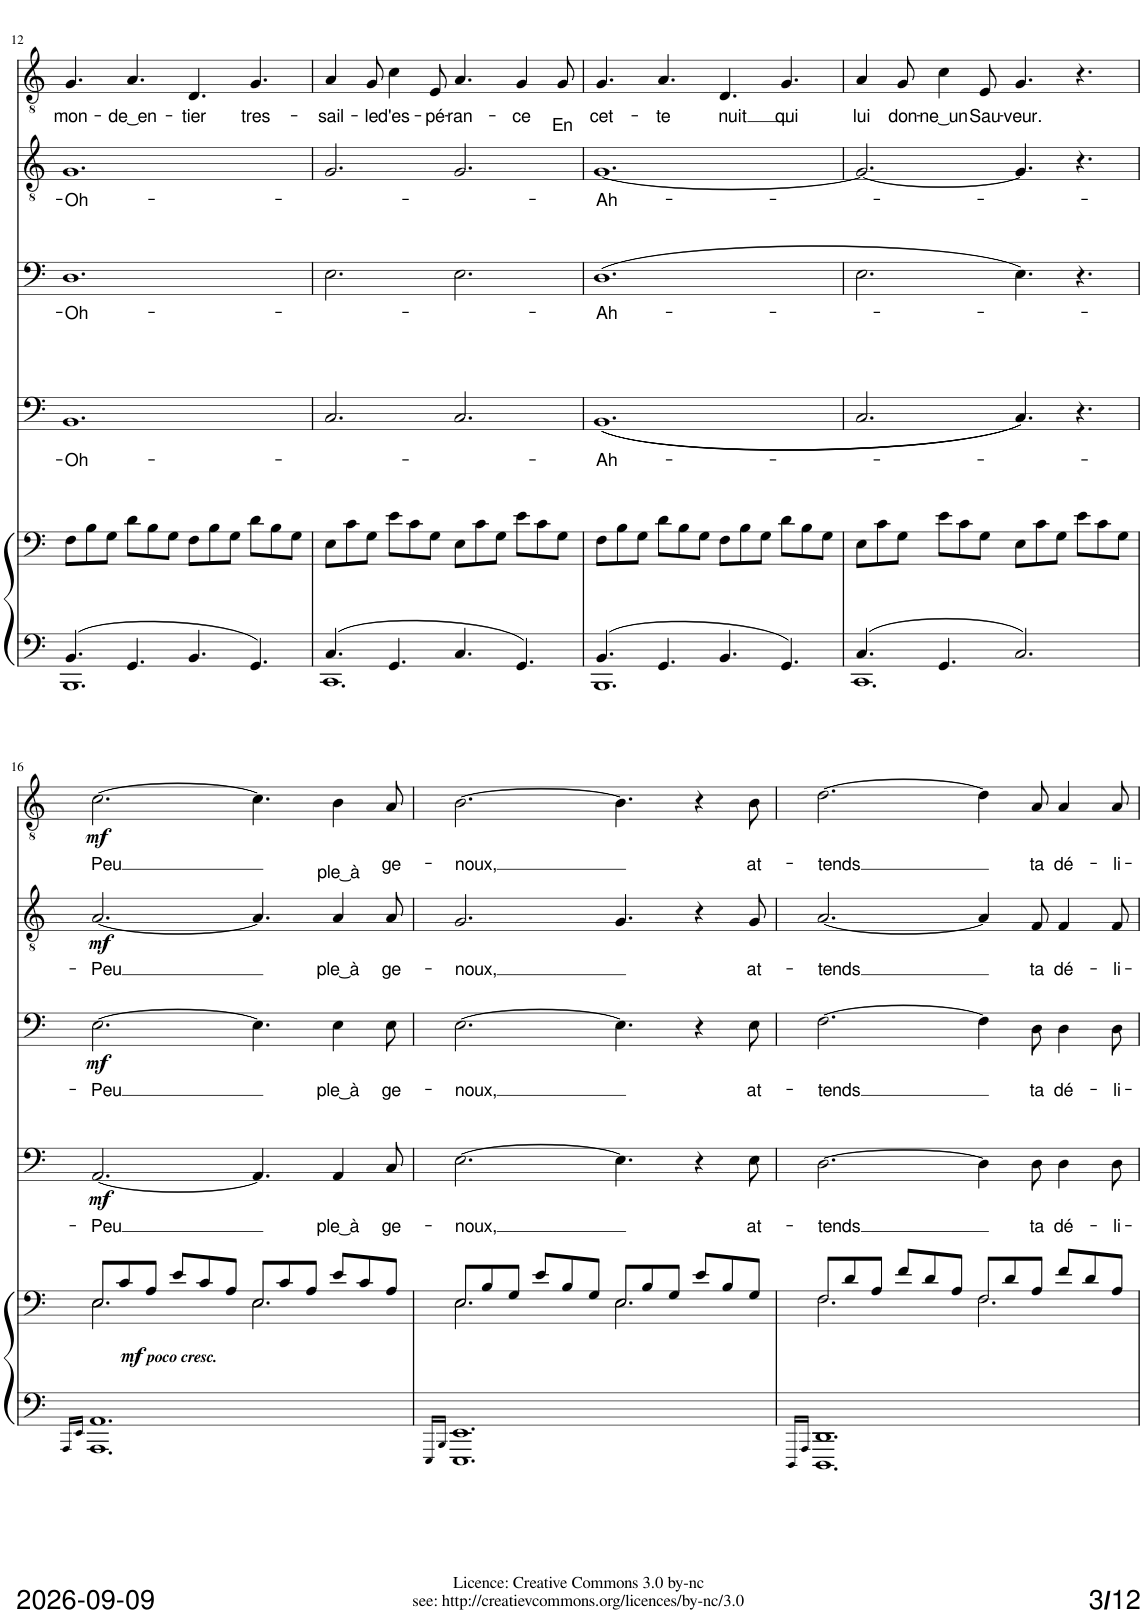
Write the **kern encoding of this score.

**kern	**kern	**dynam	**kern	**text	**dynam	**kern	**text	**dynam	**kern	**text	**dynam	**kern	**text	**dynam
*part5	*part5	*part5	*part4	*part4	*part4	*part3	*part3	*part3	*part2	*part2	*part2	*part1	*part1	*part1
*staff6	*staff5	*staff5/6	*staff4	*staff4	*staff4	*staff3	*staff3	*staff3	*staff2	*staff2	*staff2	*staff1	*staff1	*staff1
*I"Piano	*	*	*I"Bass II	*	*	*I"Bass I	*	*	*I"Tenor II	*	*	*I"Tenor I	*	*
*I'Pno	*	*	*	*	*	*	*	*	*	*	*	*	*	*
!!LO:PB:g=z
*clefF4	*clefF4	*	*clefF4	*	*	*clefF4	*	*	*clefGv2	*	*	*clefGv2	*	*
*k[]	*k[]	*	*k[]	*	*	*k[]	*	*	*k[]	*	*	*k[]	*	*
*M12/8	*M12/8	*	*M12/8	*	*	*M12/8	*	*	*M12/8	*	*	*M12/8	*	*
=12	=12	=12	=12	=12	=12	=12	=12	=12	=12	=12	=12	=12	=12	=12
*^	*	*	*	*	*	*	*	*	*	*	*	*	*	*
!	!	!	!	!	!LO:LY:b	!	!	!LO:LY:b	!	!	!LO:LY:b	!	!	!LO:LY:b	!
4.BB/	1.BBB	8F\L	.	1.BB	-Oh-	.	1.D	-Oh-	.	1.G	-Oh-	.	4.G/	mon-	.
.	.	8B\	.	.	.	.	.	.	.	.	.	.	.	.	.
.	.	8G\J	.	.	.	.	.	.	.	.	.	.	.	.	.
!	!	!	!	!	!	!	!	!	!	!	!	!	!	!LO:LY:b	!
4.GG/	.	8d\L	.	.	.	.	.	.	.	.	.	.	4.A/	-de ͜ en-	.
.	.	8B\	.	.	.	.	.	.	.	.	.	.	.	.	.
.	.	8G\J	.	.	.	.	.	.	.	.	.	.	.	.	.
!	!	!	!	!	!	!	!	!	!	!	!	!	!	!LO:LY:b	!
4.BB/	.	8F\L	.	.	.	.	.	.	.	.	.	.	4.D/	-tier	.
.	.	8B\	.	.	.	.	.	.	.	.	.	.	.	.	.
.	.	8G\J	.	.	.	.	.	.	.	.	.	.	.	.	.
!	!	!	!	!	!	!	!	!	!	!	!	!	!	!LO:LY:b	!
4.GG/	.	8d\L	.	.	.	.	.	.	.	.	.	.	4.G/	tres-	.
.	.	8B\	.	.	.	.	.	.	.	.	.	.	.	.	.
.	.	8G\J	.	.	.	.	.	.	.	.	.	.	.	.	.
=13	=13	=13	=13	=13	=13	=13	=13	=13	=13	=13	=13	=13	=13	=13	=13
!	!	!	!	!	!	!	!	!	!	!	!	!	!	!LO:LY:b	!
4.C/	1.CC	8E\L	.	2.C/	.	.	2.E\	.	.	2.G/	.	.	4A/	-sail-	.
.	.	8c\	.	.	.	.	.	.	.	.	.	.	.	.	.
!	!	!	!	!	!	!	!	!	!	!	!	!	!	!LO:LY:b	!
.	.	8G\J	.	.	.	.	.	.	.	.	.	.	8G/	-le	.
!	!	!	!	!	!	!	!	!	!	!	!	!	!	!LO:LY:b	!
4.GG/	.	8e\L	.	.	.	.	.	.	.	.	.	.	4c\	d'es-	.
.	.	8c\	.	.	.	.	.	.	.	.	.	.	.	.	.
!	!	!	!	!	!	!	!	!	!	!	!	!	!	!LO:LY:b	!
.	.	8G\J	.	.	.	.	.	.	.	.	.	.	8E/	-pé-	.
!	!	!	!	!	!	!	!	!	!	!	!	!	!	!LO:LY:b	!
4.C/	.	8E\L	.	2.C/	.	.	2.E\	.	.	2.G/	.	.	4.A/	-ran-	.
.	.	8c\	.	.	.	.	.	.	.	.	.	.	.	.	.
.	.	8G\J	.	.	.	.	.	.	.	.	.	.	.	.	.
!	!	!	!	!	!	!	!	!	!	!	!	!	!	!LO:LY:b	!
4.GG/	.	8e\L	.	.	.	.	.	.	.	.	.	.	4G/	-ce	.
.	.	8c\	.	.	.	.	.	.	.	.	.	.	.	.	.
!	!	!	!	!	!	!	!	!	!	!	!	!	!	!LO:LY:b	!
.	.	8G\J	.	.	.	.	.	.	.	.	.	.	8G/	En	.
=14	=14	=14	=14	=14	=14	=14	=14	=14	=14	=14	=14	=14	=14	=14	=14
!	!	!	!	!	!LO:LY:b	!	!	!LO:LY:b	!	!	!LO:LY:b	!	!	!LO:LY:b	!
4.BB/	1.BBB	8F\L	.	((1.BB	-Ah-	.	(1.D	-Ah-	.	[1.G	-Ah-	.	4.G/	cet-	.
.	.	8B\	.	.	.	.	.	.	.	.	.	.	.	.	.
.	.	8G\J	.	.	.	.	.	.	.	.	.	.	.	.	.
!	!	!	!	!	!	!	!	!	!	!	!	!	!	!LO:LY:b	!
4.GG/	.	8d\L	.	.	.	.	.	.	.	.	.	.	4.A/	-te	.
.	.	8B\	.	.	.	.	.	.	.	.	.	.	.	.	.
.	.	8G\J	.	.	.	.	.	.	.	.	.	.	.	.	.
!	!	!	!	!	!	!	!	!	!	!	!	!	!	!LO:LY:b	!
4.BB/	.	8F\L	.	.	.	.	.	.	.	.	.	.	4.D/	nuit	.
.	.	8B\	.	.	.	.	.	.	.	.	.	.	.	.	.
.	.	8G\J	.	.	.	.	.	.	.	.	.	.	.	.	.
!	!	!	!	!	!	!	!	!	!	!	!	!	!	!LO:LY:b	!
4.GG/	.	8d\L	.	.	.	.	.	.	.	.	.	.	4.G/	qui	.
.	.	8B\	.	.	.	.	.	.	.	.	.	.	.	.	.
.	.	8G\J	.	.	.	.	.	.	.	.	.	.	.	.	.
=15	=15	=15	=15	=15	=15	=15	=15	=15	=15	=15	=15	=15	=15	=15	=15
!	!	!	!	!	!	!	!	!	!	!	!	!	!	!LO:LY:b	!
4.C/	1.CC	8E\L	.	2.C/	.	.	2.E\	.	.	2.G/_	.	.	4A/	lui	.
.	.	8c\	.	.	.	.	.	.	.	.	.	.	.	.	.
!	!	!	!	!	!	!	!	!	!	!	!	!	!	!LO:LY:b	!
.	.	8G\J	.	.	.	.	.	.	.	.	.	.	8G/	don-	.
!	!	!	!	!	!	!	!	!	!	!	!	!	!	!LO:LY:b	!
4.GG/	.	8e\L	.	.	.	.	.	.	.	.	.	.	4c\	-ne ͜ un	.
.	.	8c\	.	.	.	.	.	.	.	.	.	.	.	.	.
!	!	!	!	!	!	!	!	!	!	!	!	!	!	!LO:LY:b	!
.	.	8G\J	.	.	.	.	.	.	.	.	.	.	8E/	Sau-	.
!	!	!	!	!	!	!	!	!	!	!	!	!	!	!LO:LY:b	!
2.C/	.	8E\L	.	4.C/))	.	.	4.E\)	.	.	4.G/]	.	.	4.G/	-veur.	.
.	.	8c\	.	.	.	.	.	.	.	.	.	.	.	.	.
.	.	8G\J	.	.	.	.	.	.	.	.	.	.	.	.	.
.	.	8e\L	.	4.r	.	.	4.r	.	.	4.r	.	.	4.r	.	.
.	.	8c\	.	.	.	.	.	.	.	.	.	.	.	.	.
.	.	8G\J	.	.	.	.	.	.	.	.	.	.	.	.	.
!!LO:LB:g=z
=16	=16	=16	=16	=16	=16	=16	=16	=16	=16	=16	=16	=16	=16	=16	=16
16qAAA/LL	.	.	.	.	.	.	.	.	.	.	.	.	.	.	.
16qEE/JJ	.	.	.	.	.	.	.	.	.	.	.	.	.	.	.
!	!	!LO:N:head=open	!LO:DY:b	!	!LO:LY:b	!	!	!LO:LY:b	!	!	!LO:LY:b	!	!	!LO:LY:b	!
*	*	*^	*	*	*	*	*	*	*	*	*	*	*	*	*
!	!	!	!	!LO:DY:n=1:b	!	!	!LO:DY:b	!	!	!LO:DY:b	!	!	!LO:DY:b	!	!	!LO:DY:b
1.AA	1.AAA	8E/L	2.E\	mf other-dynamics	[2.AA/	-Peu	mf	[2.E\	-Peu	mf	[2.A/	-Peu	mf	[2.c\	-Peu	mf
.	.	8c/	.	.	.	.	.	.	.	.	.	.	.	.	.	.
.	.	8A/J	.	.	.	.	.	.	.	.	.	.	.	.	.	.
.	.	8e/L	.	.	.	.	.	.	.	.	.	.	.	.	.	.
.	.	8c/	.	.	.	.	.	.	.	.	.	.	.	.	.	.
.	.	8A/J	.	.	.	.	.	.	.	.	.	.	.	.	.	.
!	!	!LO:N:head=open	!	!	!	!	!	!	!	!	!	!	!	!	!	!
.	.	8E/L	2.E\	.	4.AA/]	.	.	4.E\]	.	.	4.A/]	.	.	4.c\]	.	.
.	.	8c/	.	.	.	.	.	.	.	.	.	.	.	.	.	.
.	.	8A/J	.	.	.	.	.	.	.	.	.	.	.	.	.	.
!	!	!	!	!	!	!LO:LY:b	!	!	!LO:LY:b	!	!	!LO:LY:b	!	!	!LO:LY:b	!
.	.	8e/L	.	.	4AA/	ple ͜ à	.	4E\	ple ͜ à	.	4A/	ple ͜ à	.	4B\	ple ͜ à	.
.	.	8c/	.	.	.	.	.	.	.	.	.	.	.	.	.	.
!	!	!	!	!	!	!LO:LY:b	!	!	!LO:LY:b	!	!	!LO:LY:b	!	!	!LO:LY:b	!
.	.	8A/J	.	.	8C/	ge-	.	8E\	ge-	.	8A/	ge-	.	8A/	ge-	.
=17	=17	=17	=17	=17	=17	=17	=17	=17	=17	=17	=17	=17	=17	=17	=17	=17
16qEEE/LL	.	.	.	.	.	.	.	.	.	.	.	.	.	.	.	.
16qBBB/JJ	.	.	.	.	.	.	.	.	.	.	.	.	.	.	.	.
!	!	!LO:N:head=open	!	!	!	!LO:LY:b	!	!	!LO:LY:b	!	!	!LO:LY:b	!	!	!LO:LY:b	!
1.EE	1.EEE	8E/L	2.E\	.	[2.E\	-noux,	.	[2.E\	-noux,	.	2.G/	-noux,	.	[2.B\	-noux,	.
.	.	8B/	.	.	.	.	.	.	.	.	.	.	.	.	.	.
.	.	8G/J	.	.	.	.	.	.	.	.	.	.	.	.	.	.
.	.	8e/L	.	.	.	.	.	.	.	.	.	.	.	.	.	.
.	.	8B/	.	.	.	.	.	.	.	.	.	.	.	.	.	.
.	.	8G/J	.	.	.	.	.	.	.	.	.	.	.	.	.	.
!	!	!LO:N:head=open	!	!	!	!	!	!	!	!	!	!	!	!	!	!
.	.	8E/L	2.E\	.	4.E\]	.	.	4.E\]	.	.	4.G/	.	.	4.B\]	.	.
.	.	8B/	.	.	.	.	.	.	.	.	.	.	.	.	.	.
.	.	8G/J	.	.	.	.	.	.	.	.	.	.	.	.	.	.
.	.	8e/L	.	.	4r	.	.	4r	.	.	4r	.	.	4r	.	.
.	.	8B/	.	.	.	.	.	.	.	.	.	.	.	.	.	.
!	!	!	!	!	!	!LO:LY:b	!	!	!LO:LY:b	!	!	!LO:LY:b	!	!	!LO:LY:b	!
.	.	8G/J	.	.	8E\	at-	.	8E\	at-	.	8G/	at-	.	8B\	at-	.
=18	=18	=18	=18	=18	=18	=18	=18	=18	=18	=18	=18	=18	=18	=18	=18	=18
16qDDD/LL	.	.	.	.	.	.	.	.	.	.	.	.	.	.	.	.
16qAAA/JJ	.	.	.	.	.	.	.	.	.	.	.	.	.	.	.	.
!	!	!	!	!	!	!LO:LY:b	!	!	!LO:LY:b	!	!	!LO:LY:b	!	!	!LO:LY:b	!
1.DD	1.DDD	8F/L	2.F\	.	[2.D\	-tends	.	[2.F\	-tends	.	[2.A/	-tends	.	[2.d\	-tends	.
.	.	8d/	.	.	.	.	.	.	.	.	.	.	.	.	.	.
.	.	8A/J	.	.	.	.	.	.	.	.	.	.	.	.	.	.
.	.	8f/L	.	.	.	.	.	.	.	.	.	.	.	.	.	.
.	.	8d/	.	.	.	.	.	.	.	.	.	.	.	.	.	.
.	.	8A/J	.	.	.	.	.	.	.	.	.	.	.	.	.	.
.	.	8F/L	2.F\	.	4D\]	.	.	4F\]	.	.	4A/]	.	.	4d\]	.	.
.	.	8d/	.	.	.	.	.	.	.	.	.	.	.	.	.	.
!	!	!	!	!	!	!LO:LY:b	!	!	!LO:LY:b	!	!	!LO:LY:b	!	!	!LO:LY:b	!
.	.	8A/J	.	.	8D\	ta	.	8D\	ta	.	8F/	ta	.	8A/	ta	.
!	!	!	!	!	!	!LO:LY:b	!	!	!LO:LY:b	!	!	!LO:LY:b	!	!	!LO:LY:b	!
.	.	8f/L	.	.	4D\	dé-	.	4D\	dé-	.	4F/	dé-	.	4A/	dé-	.
.	.	8d/	.	.	.	.	.	.	.	.	.	.	.	.	.	.
!	!	!	!	!	!	!LO:LY:b	!	!	!LO:LY:b	!	!	!LO:LY:b	!	!	!LO:LY:b	!
.	.	8A/J	.	.	8D\	-li-	.	8D\	-li-	.	8F/	-li-	.	8A/	-li-	.
*v	*v	*	*	*	*	*	*	*	*	*	*	*	*	*	*	*
*	*v	*v	*	*	*	*	*	*	*	*	*	*	*	*	*
=	=	=	=	=	=	=	=	=	=	=	=	=	=	=
*-	*-	*-	*-	*-	*-	*-	*-	*-	*-	*-	*-	*-	*-	*-
